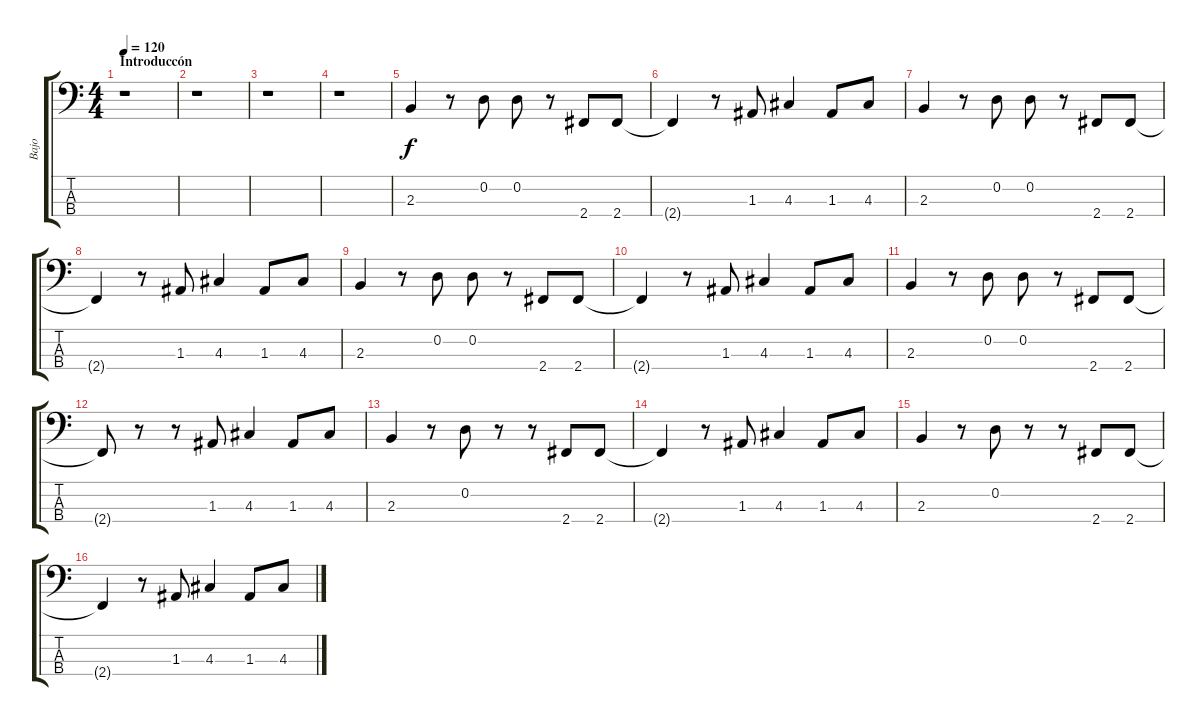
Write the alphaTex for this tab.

\track ("Bajo" "Bajo") {instrument electricbassfinger}
\staff {score tabs}
\tuning (G2 D2 A1 E1) {hide}
\ts (4 4)
\section ("" "Introduccón")
\tempo 120
\clef f4
\ks c
r.1{dy f instrument electricbassfinger} |
r.1 |
r.1 |
r.1 |
2.3.4 r.8 0.2.8 0.2.8 r.8 2.4.8 2.4.8 |
2.4{t}.4 r.8 1.3.8 4.3.4 1.3.8 4.3.8 |
2.3.4 r.8 0.2.8 0.2.8 r.8 2.4.8 2.4.8 |
2.4{t}.4 r.8 1.3.8 4.3.4 1.3.8 4.3.8 |
2.3.4 r.8 0.2.8 0.2.8 r.8 2.4.8 2.4.8 |
2.4{t}.4 r.8 1.3.8 4.3.4 1.3.8 4.3.8 |
2.3.4 r.8 0.2.8 0.2.8 r.8 2.4.8 2.4.8 |
2.4{t}.8 r.8 r.8 1.3.8 4.3.4 1.3.8 4.3.8 |
2.3.4 r.8 0.2.8 r.8 r.8 2.4.8 2.4.8 |
2.4{t}.4 r.8 1.3.8 4.3.4 1.3.8 4.3.8 |
2.3.4 r.8 0.2.8 r.8 r.8 2.4.8 2.4.8 |
2.4{t}.4 r.8 1.3.8 4.3.4 1.3.8 4.3.8
